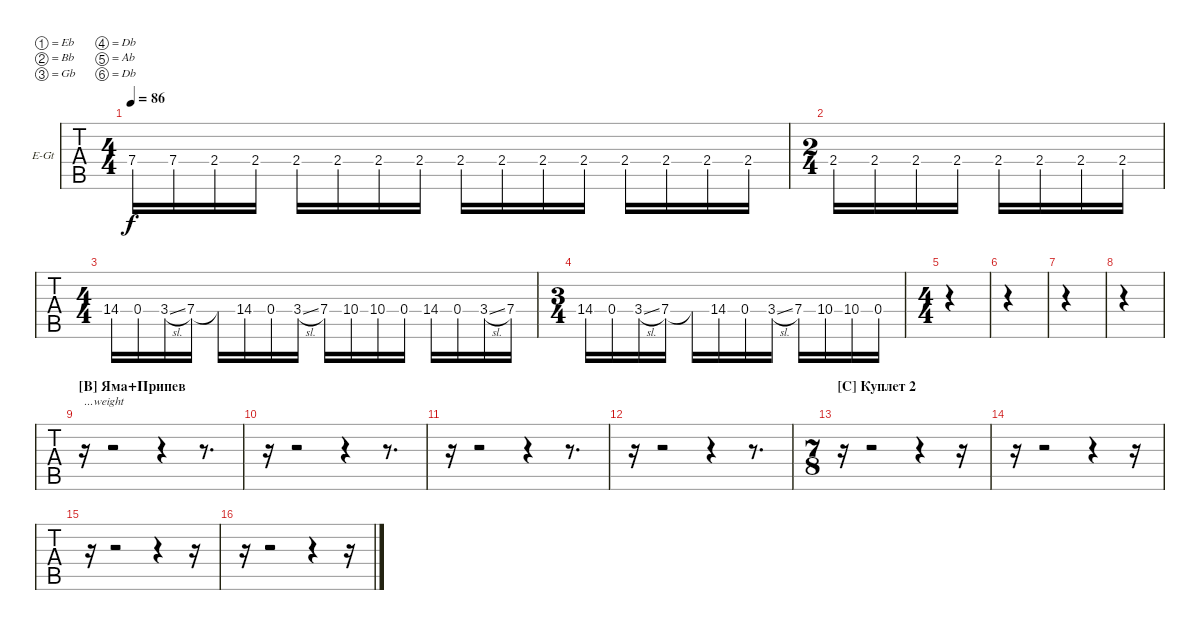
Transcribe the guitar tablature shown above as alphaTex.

\bracketExtendMode groupsimilarinstruments
\firstSystemTrackNameOrientation horizontal
\otherSystemsTrackNameOrientation horizontal
\track ("Lead Guitar" "E-Gt") {instrument distortionguitar}
\staff {tabs}
\tuning (Eb4 Bb3 Gb3 Db3 Ab2 Db2)
\ts (4 4)
\tempo 86
\clef g2
\ks c
7.4.16{dy f} 7.4.16 2.4.16 2.4.16 2.4.16 2.4.16 2.4.16 2.4.16 2.4.16 2.4.16 2.4.16 2.4.16 2.4.16 2.4.16 2.4.16 2.4.16 |
\ts (2 4)
2.4.16 2.4.16 2.4.16 2.4.16 2.4.16 2.4.16 2.4.16 2.4.16 |
\ts (4 4)
14.4.16 0.4.16 3.4{sl}.16 7.4.16 7.4{t}.16 14.4.16 0.4.16 3.4{sl}.16 7.4.16 10.4.16 10.4.16 0.4.16 14.4.16 0.4.16 3.4{sl}.16 7.4.16 |
\ts (3 4)
14.4.16 0.4.16 3.4{sl}.16 7.4.16 7.4{t}.16 14.4.16 0.4.16 3.4{sl}.16 7.4.16 10.4.16 10.4.16 0.4.16 |
\ts (4 4)
|
|
|
|
\section ("B" "Яма+Припев")
r.16{txt "...weight"} r.2 r.4 r.8{d} |
r.16 r.2 r.4 r.8{d} |
r.16 r.2 r.4 r.8{d} |
r.16 r.2 r.4 r.8{d} |
\ts (7 8)
\section ("C" "Куплет 2")
r.16 r.2 r.4 r.16 |
r.16 r.2 r.4 r.16 |
r.16 r.2 r.4 r.16 |
r.16 r.2 r.4 r.16
